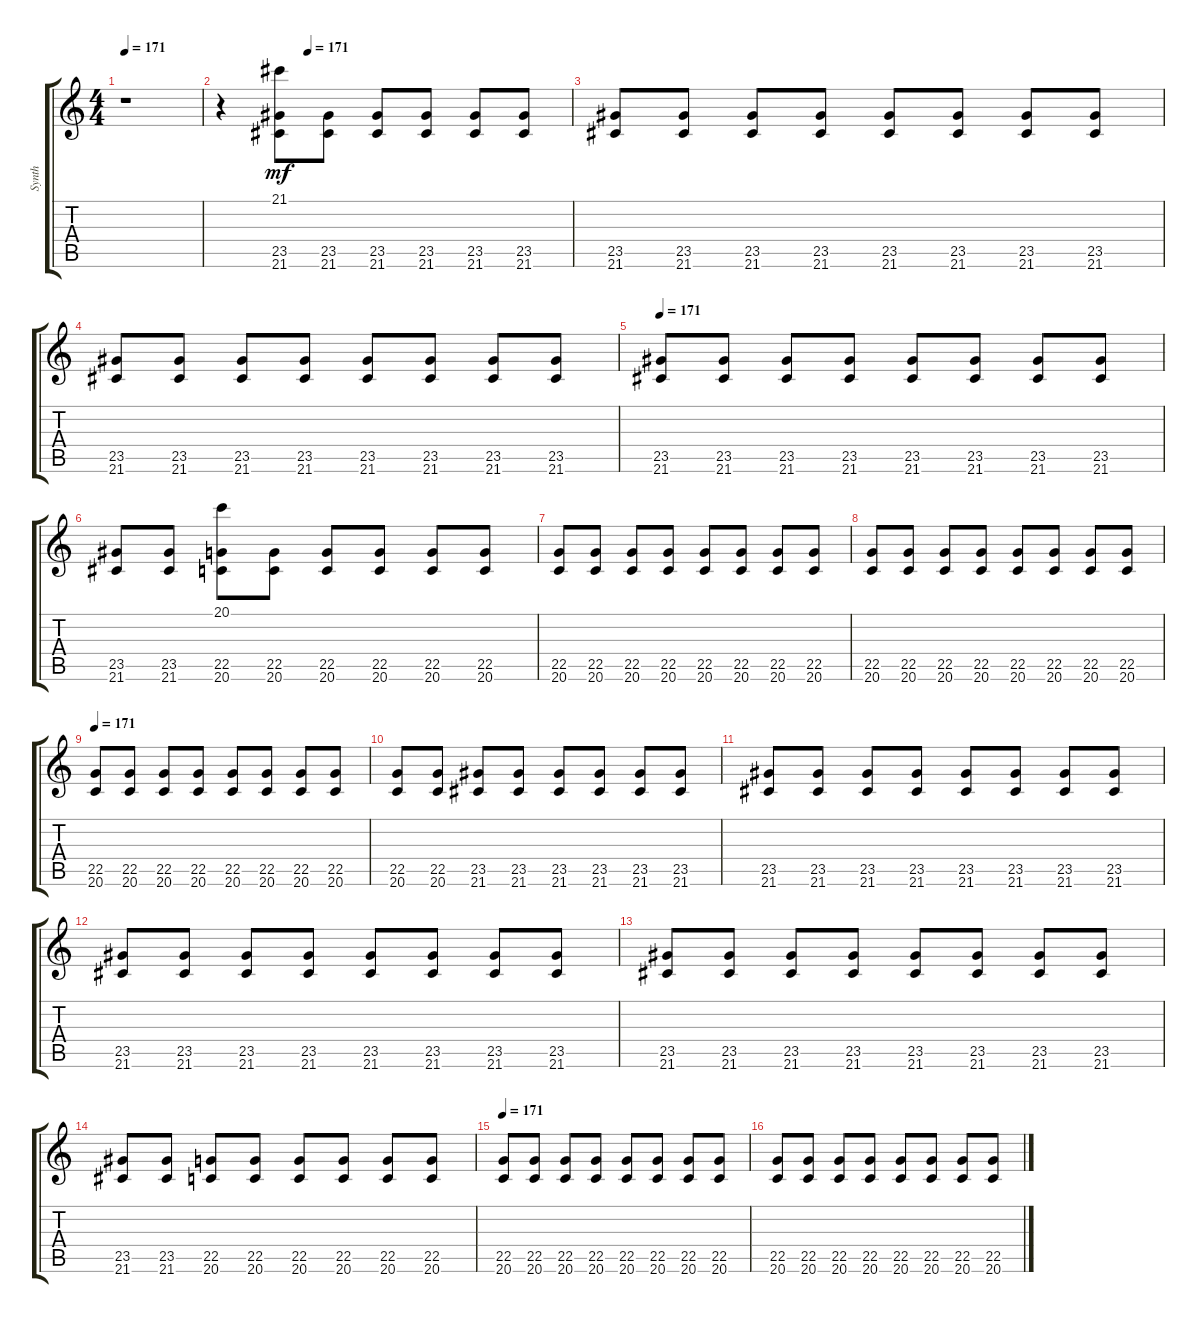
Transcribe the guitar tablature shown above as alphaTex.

\track ("Synth" "Synth") {instrument pad3polysynth}
\staff {score tabs}
\tuning (E4 B3 G3 D3 A2 E2) {hide}
\ts (4 4)
\tempo 171
\clef g2
\ks c
r.1{dy f} |
\tempo (171 0.25)
r.4 (21.1 23.5 21.6).8{dy mf} (23.5 21.6).8 (23.5 21.6).8 (23.5 21.6).8 (23.5 21.6).8 (23.5 21.6).8 |
(23.5 21.6).8 (23.5 21.6).8 (23.5 21.6).8 (23.5 21.6).8 (23.5 21.6).8 (23.5 21.6).8 (23.5 21.6).8 (23.5 21.6).8 |
(23.5 21.6).8 (23.5 21.6).8 (23.5 21.6).8 (23.5 21.6).8 (23.5 21.6).8 (23.5 21.6).8 (23.5 21.6).8 (23.5 21.6).8 |
\tempo 171
(23.5 21.6).8 (23.5 21.6).8 (23.5 21.6).8 (23.5 21.6).8 (23.5 21.6).8 (23.5 21.6).8 (23.5 21.6).8 (23.5 21.6).8 |
(23.5 21.6).8 (23.5 21.6).8 (20.1 22.5 20.6).8 (22.5 20.6).8 (22.5 20.6).8 (22.5 20.6).8 (22.5 20.6).8 (22.5 20.6).8 |
(22.5 20.6).8 (22.5 20.6).8 (22.5 20.6).8 (22.5 20.6).8 (22.5 20.6).8 (22.5 20.6).8 (22.5 20.6).8 (22.5 20.6).8 |
(22.5 20.6).8 (22.5 20.6).8 (22.5 20.6).8 (22.5 20.6).8 (22.5 20.6).8 (22.5 20.6).8 (22.5 20.6).8 (22.5 20.6).8 |
\tempo 171
(22.5 20.6).8 (22.5 20.6).8 (22.5 20.6).8 (22.5 20.6).8 (22.5 20.6).8 (22.5 20.6).8 (22.5 20.6).8 (22.5 20.6).8 |
(22.5 20.6).8 (22.5 20.6).8 (23.5 21.6).8 (23.5 21.6).8 (23.5 21.6).8 (23.5 21.6).8 (23.5 21.6).8 (23.5 21.6).8 |
(23.5 21.6).8 (23.5 21.6).8 (23.5 21.6).8 (23.5 21.6).8 (23.5 21.6).8 (23.5 21.6).8 (23.5 21.6).8 (23.5 21.6).8 |
(23.5 21.6).8 (23.5 21.6).8 (23.5 21.6).8 (23.5 21.6).8 (23.5 21.6).8 (23.5 21.6).8 (23.5 21.6).8 (23.5 21.6).8 |
(23.5 21.6).8 (23.5 21.6).8 (23.5 21.6).8 (23.5 21.6).8 (23.5 21.6).8 (23.5 21.6).8 (23.5 21.6).8 (23.5 21.6).8 |
(23.5 21.6).8 (23.5 21.6).8 (22.5 20.6).8 (22.5 20.6).8 (22.5 20.6).8 (22.5 20.6).8 (22.5 20.6).8 (22.5 20.6).8 |
\tempo 171
(22.5 20.6).8 (22.5 20.6).8 (22.5 20.6).8 (22.5 20.6).8 (22.5 20.6).8 (22.5 20.6).8 (22.5 20.6).8 (22.5 20.6).8 |
(22.5 20.6).8 (22.5 20.6).8 (22.5 20.6).8 (22.5 20.6).8 (22.5 20.6).8 (22.5 20.6).8 (22.5 20.6).8 (22.5 20.6).8
